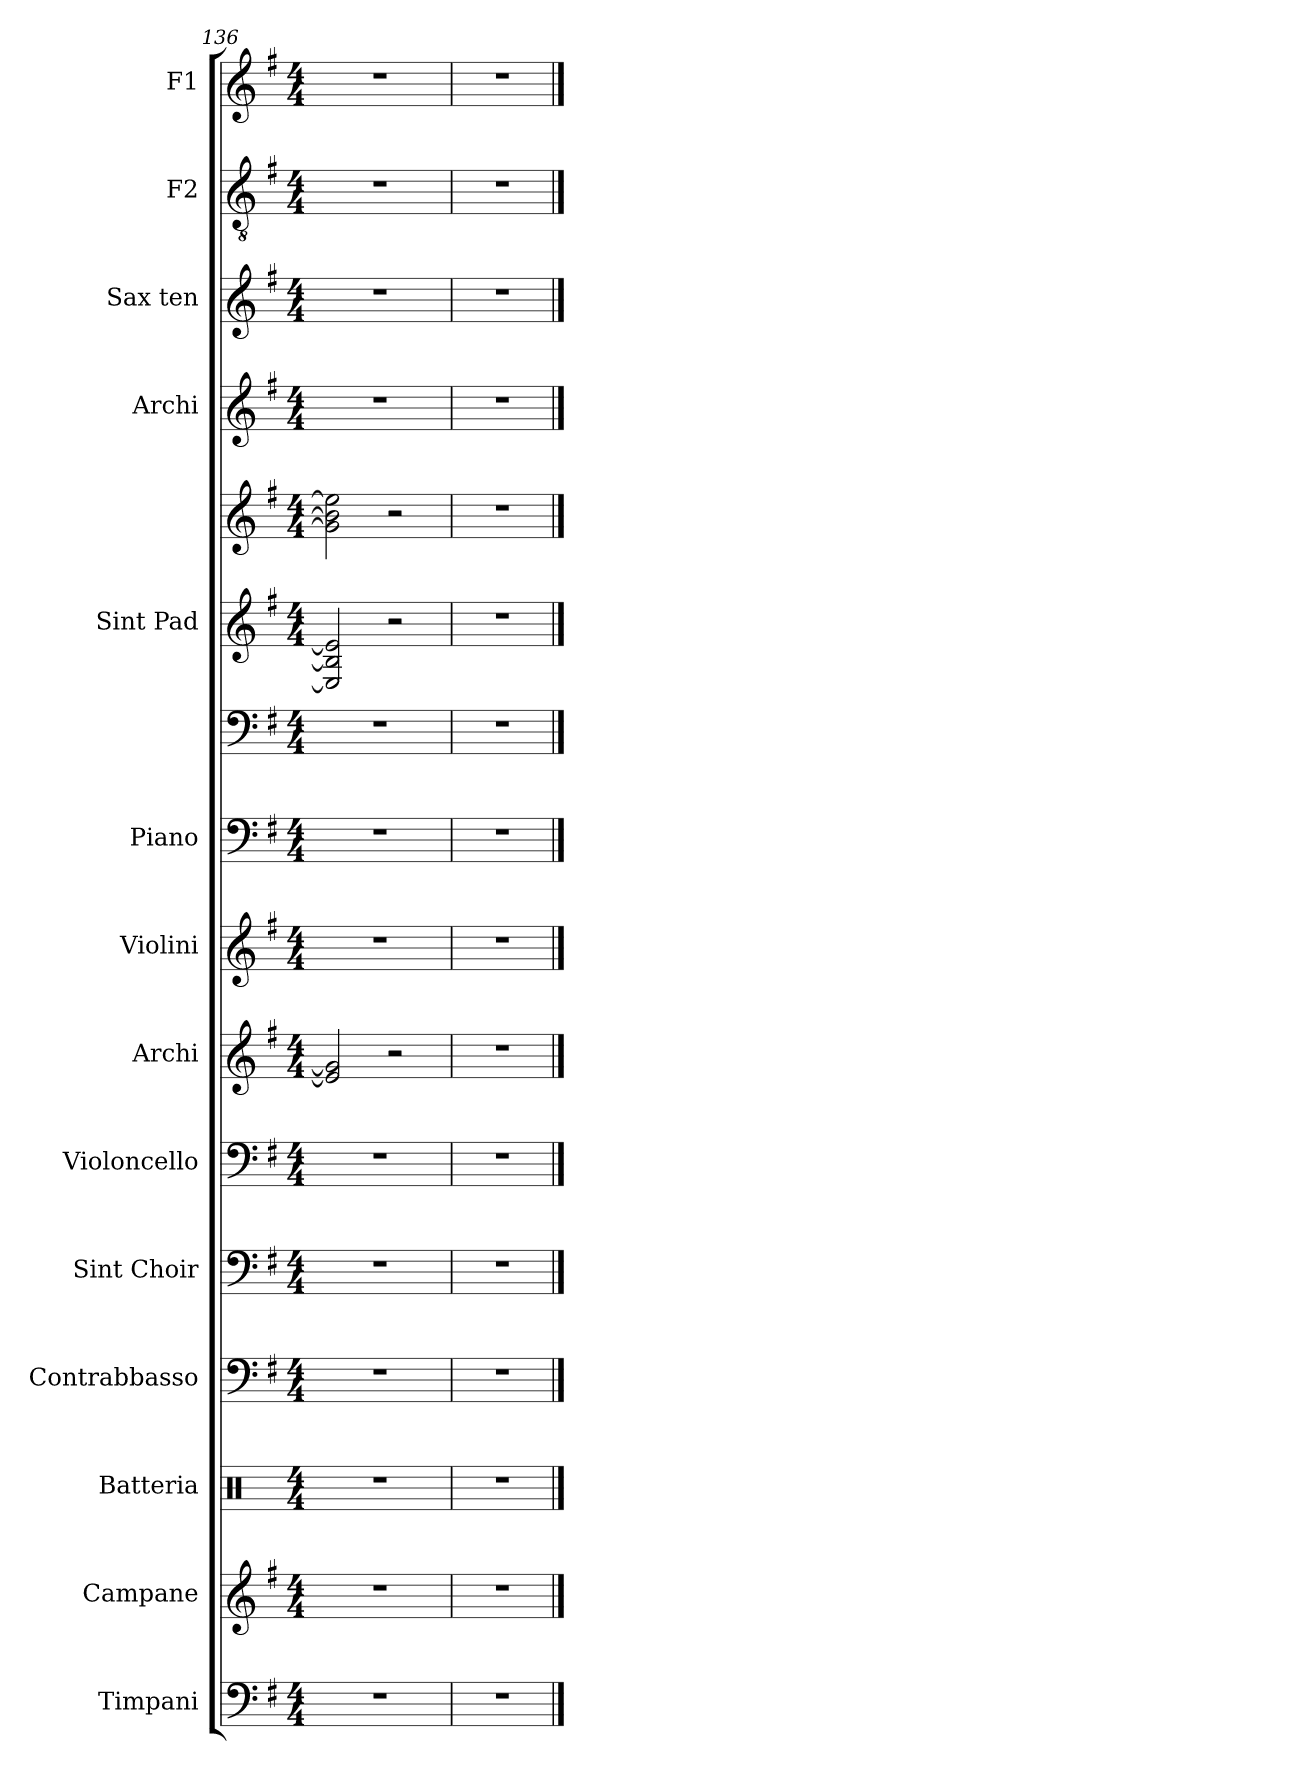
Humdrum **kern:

**kern	**kern	**kern	**kern	**kern	**kern	**kern	**kern	**kern	**kern	**kern	**kern	**kern	**kern	**kern	**kern
*part14	*part13	*part12	*part11	*part10	*part9	*part8	*part7	*part6	*part6	*part5	*part5	*part4	*part3	*part2	*part1
*staff16	*staff15	*staff14	*staff13	*staff12	*staff11	*staff10	*staff9	*staff8	*staff7	*staff6	*staff5	*staff4	*staff3	*staff2	*staff1
*I"Timpani	*I"Campane	*I"Batteria	*I"Contrabbasso	*I"Sint Choir	*I"Violoncello	*I"Archi	*I"Violini	*I"Piano	*	*I"Sint Pad	*	*I"Archi	*I"Sax ten	*I"F2	*I"F1
*I'Tmp	*I'Cmp	*I'Batt	*I'Cb	*I'Sint	*I'Vc	*I'Ar	*I'Vl.	*	*	*I'Sint	*	*I'Ar	*I'Sax.t	*I'F2	*I'F1
*clefF4	*clefG2	*clefX	*clefF4	*clefF4	*clefF4	*clefG2	*clefG2	*clefF4	*clefF4	*clefG2	*clefG2	*clefG2	*clefG2	*clefGv2	*clefG2
*	*	*	*ITrd7c12	*	*	*	*	*	*	*	*	*	*ITrd8c14	*ITrd8c14	*
*k[f#]	*k[f#]	*k[]	*k[f#]	*k[f#]	*k[f#]	*k[f#]	*k[f#]	*k[f#]	*k[f#]	*k[f#]	*k[f#]	*k[f#]	*k[f#]	*k[f#]	*k[f#]
*M4/4	*M4/4	*M4/4	*M4/4	*M4/4	*M4/4	*M4/4	*M4/4	*M4/4	*M4/4	*M4/4	*M4/4	*M4/4	*M4/4	*M4/4	*M4/4
=136	=136	=136	=136	=136	=136	=136	=136	=136	=136	=136	=136	=136	=136	=136	=136
1r	1r	1r	1r	1r	1r	2e/] 2g/]	1r	1r	1r	2E/] 2B/] 2e/]	2g\] 2b\] 2ee\]	1r	1r	1r	1r
.	.	.	.	.	.	2r	.	.	.	2r	2r	.	.	.	.
=137	=137	=137	=137	=137	=137	=137	=137	=137	=137	=137	=137	=137	=137	=137	=137
1r	1r	1r	1r	1r	1r	1r	1r	1r	1r	1r	1r	1r	1r	1r	1r
==	==	==	==	==	==	==	==	==	==	==	==	==	==	==	==
*-	*-	*-	*-	*-	*-	*-	*-	*-	*-	*-	*-	*-	*-	*-	*-
